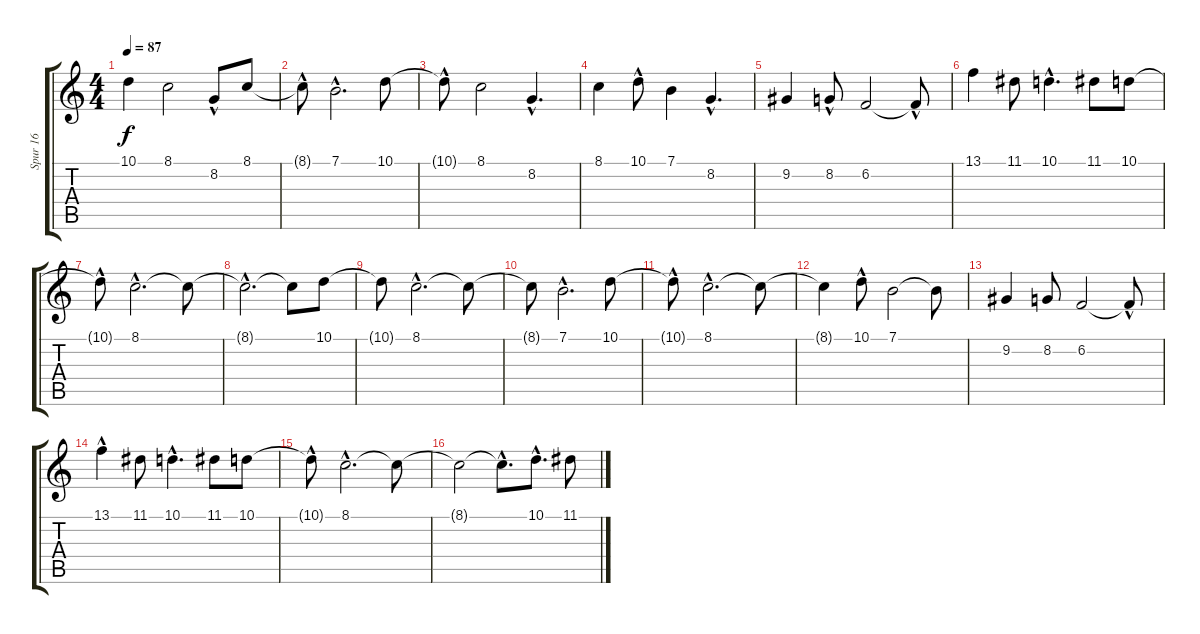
\track ("Spur 16" "Spur 16") {instrument oboe}
\staff {score tabs}
\tuning (E4 B3 G3 D3 A2 E2) {hide}
\ts (4 4)
\tempo 87
\clef g2
\ks c
10.1.4{dy f} 8.1.2 8.2{hac}.8 8.1.8 |
8.1{hac t}.8 7.1{hac}.2{d} 10.1.8 |
10.1{hac t}.8 8.1.2 8.2{hac}.4{d} |
8.1.4 10.1{hac}.8 7.1.4 8.2{hac}.4{d} |
9.2.4 8.2{hac}.8 6.2.2 6.2{hac t}.8 |
13.1.4 11.1.8 10.1{hac}.4{d} 11.1.8 10.1.8 |
10.1{hac t}.8 8.1{hac}.2{d} 8.1{t}.8 |
8.1{hac t}.2{d} 8.1{t}.8 10.1.8 |
10.1{t}.8 8.1{hac}.2{d} 8.1{t}.8 |
8.1{t}.8 7.1{hac}.2{d} 10.1.8 |
10.1{hac t}.8 8.1{hac}.2{d} 8.1{t}.8 |
8.1{t}.4 10.1{hac}.8 7.1.2 7.1{t}.8 |
9.2.4 8.2.8 6.2.2 6.2{hac t}.8 |
13.1{hac}.4 11.1.8 10.1{hac}.4{d} 11.1.8 10.1.8 |
10.1{hac t}.8 8.1{hac}.2{d} 8.1{t}.8 |
8.1{t}.2 8.1{hac t}.8{d} 10.1{hac}.8{d} 11.1.8
